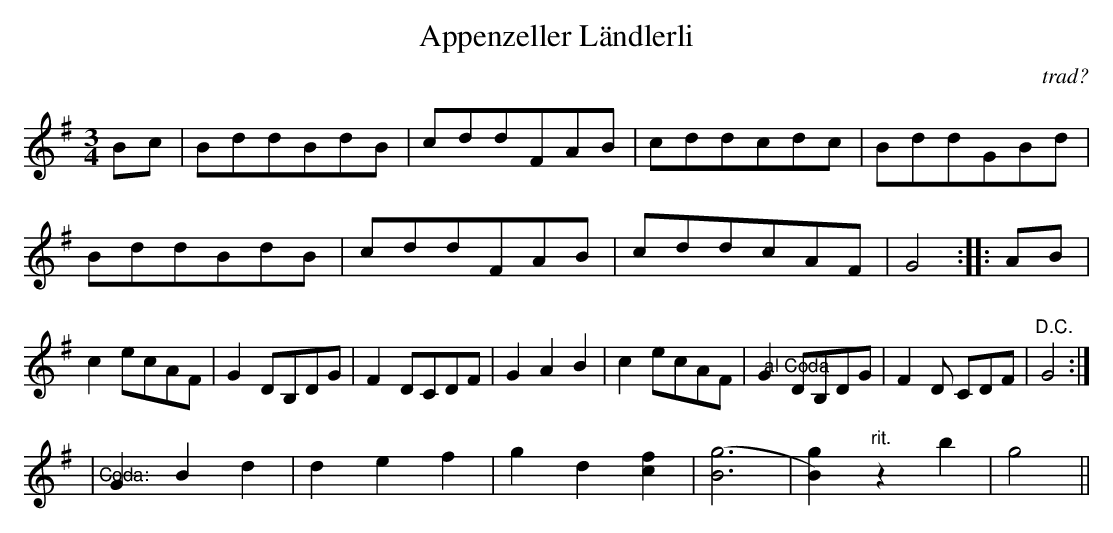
X:1
T:Appenzeller Ländlerli
M:3/4
L:1/8
C:trad?
K:G
Bc|BddBdB|cddFAB|cddcdc|BddGBd|BddBdB|cddFAB|cddcAF|G4   :|
|:AB|c2 ecAF|G2 DB,DG|F2 DCDF |G2 A2 B2 |c2 ecAF|"@al Coda"G2 DB,DG|F2 D
CDF|"D.C."G4   :|!
"@ Coda:"|G2 B2 d2 |d2 e2 f2 |g2 d2 [c2f2]| [B6(g6]|[B2)g2] "rit."z2  b2
|g4   ||
